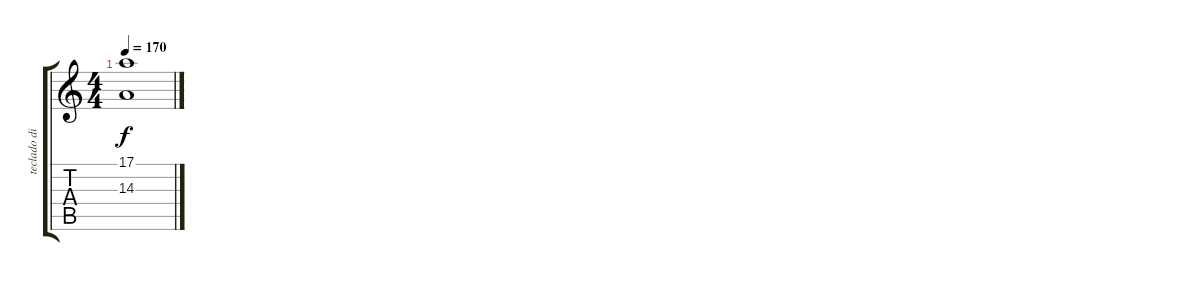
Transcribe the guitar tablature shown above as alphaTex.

\track ("teclado dir" "teclado di") {instrument stringensemble1}
\staff {score tabs}
\tuning (E4 B3 G3 D3 A2 E2) {hide}
\ts (4 4)
\tempo 170
\clef g2
\ks c
(17.1{t} 14.3{t}).1{dy f}
